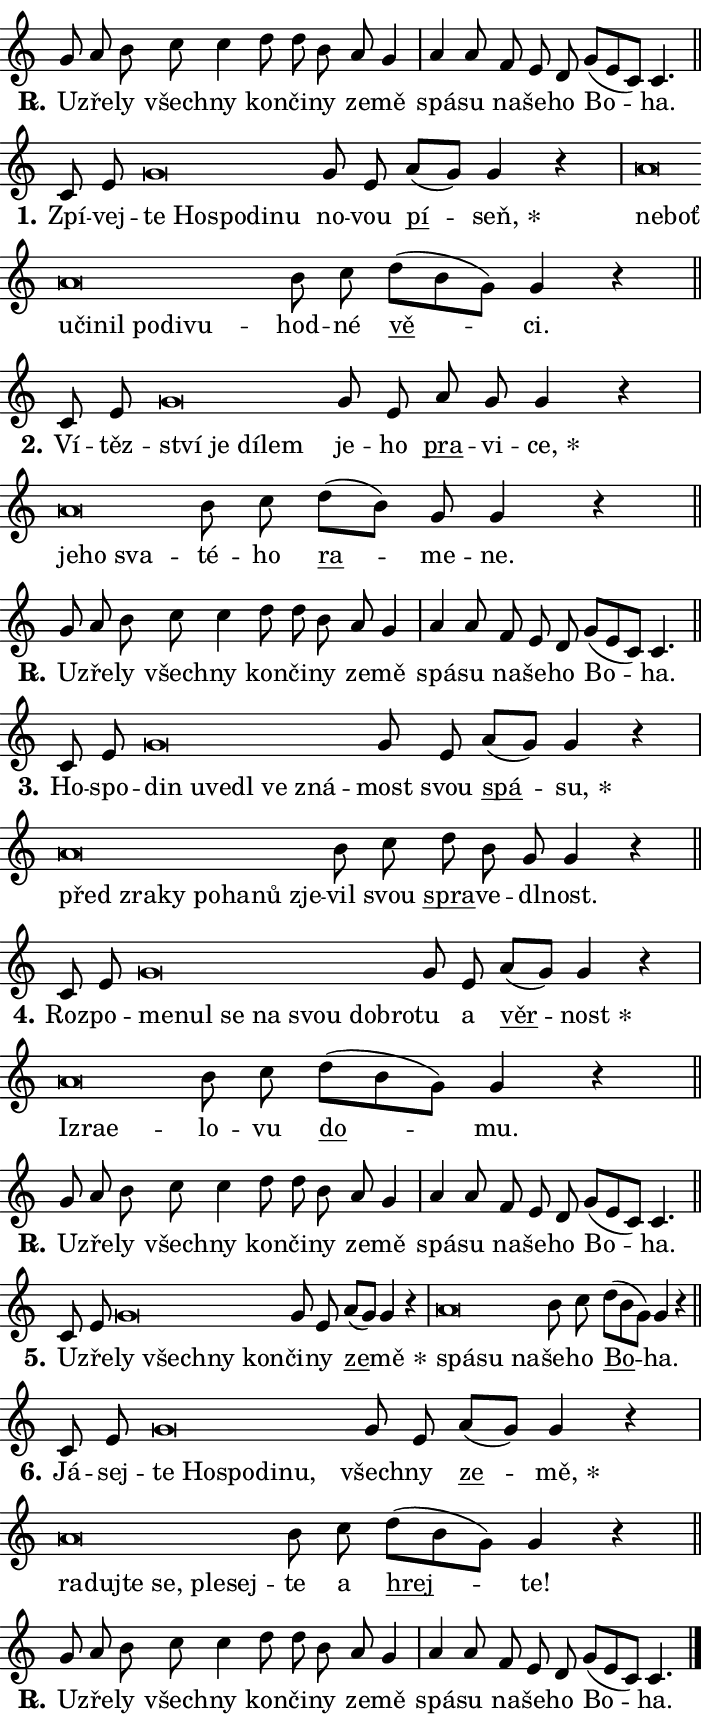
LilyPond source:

\version "2.24.0"
\header { tagline = "" }
\paper {
  indent = 0\cm
  top-margin = 0\cm
  right-margin = 0.13\cm % to fit lyric hyphens
  bottom-margin = 0\cm
  left-margin = 0\cm
  paper-width = 12\cm
  page-breaking = #ly:one-page-breaking
  system-system-spacing.basic-distance = #11
  score-system-spacing.basic-distance = #11
  ragged-last = ##f
}


%% Author: Thomas Morley
%% https://lists.gnu.org/archive/html/lilypond-user/2020-05/msg00002.html
#(define (line-position grob)
"Returns position of @var[grob} in current system:
   @code{'start}, if at first time-step
   @code{'end}, if at last time-step
   @code{'middle} otherwise
"
  (let* ((col (ly:item-get-column grob))
         (ln (ly:grob-object col 'left-neighbor))
         (rn (ly:grob-object col 'right-neighbor))
         (col-to-check-left (if (ly:grob? ln) ln col))
         (col-to-check-right (if (ly:grob? rn) rn col))
         (break-dir-left
           (and
             (ly:grob-property col-to-check-left 'non-musical #f)
             (ly:item-break-dir col-to-check-left)))
         (break-dir-right
           (and
             (ly:grob-property col-to-check-right 'non-musical #f)
             (ly:item-break-dir col-to-check-right))))
        (cond ((eqv? 1 break-dir-left) 'start)
              ((eqv? -1 break-dir-right) 'end)
              (else 'middle))))

#(define (tranparent-at-line-position vctor)
  (lambda (grob)
  "Relying on @code{line-position} select the relevant enry from @var{vctor}.
Used to determine transparency,"
    (case (line-position grob)
      ((end) (not (vector-ref vctor 0)))
      ((middle) (not (vector-ref vctor 1)))
      ((start) (not (vector-ref vctor 2))))))

noteHeadBreakVisibility =
#(define-music-function (break-visibility)(vector?)
"Makes @code{NoteHead}s transparent relying on @var{break-visibility}"
#{
  \override NoteHead.transparent =
    #(tranparent-at-line-position break-visibility)
#})

#(define delete-ledgers-for-transparent-note-heads
  (lambda (grob)
    "Reads whether a @code{NoteHead} is transparent.
If so this @code{NoteHead} is removed from @code{'note-heads} from
@var{grob}, which is supposed to be @code{LedgerLineSpanner}.
As a result ledgers are not printed for this @code{NoteHead}"
    (let* ((nhds-array (ly:grob-object grob 'note-heads))
           (nhds-list
             (if (ly:grob-array? nhds-array)
                 (ly:grob-array->list nhds-array)
                 '()))
           ;; Relies on the transparent-property being done before
           ;; Staff.LedgerLineSpanner.after-line-breaking is executed.
           ;; This is fragile ...
           (to-keep
             (remove
               (lambda (nhd)
                 (ly:grob-property nhd 'transparent #f))
               nhds-list)))
      ;; TODO find a better method to iterate over grob-arrays, similiar
      ;; to filter/remove etc for lists
      ;; For now rebuilt from scratch
      (set! (ly:grob-object grob 'note-heads)  '())
      (for-each
        (lambda (nhd)
          (ly:pointer-group-interface::add-grob grob 'note-heads nhd))
        to-keep))))

squashNotes = {
  \override NoteHead.X-extent = #'(-0.2 . 0.2)
  \override NoteHead.Y-extent = #'(-0.75 . 0)
  \override NoteHead.stencil =
    #(lambda (grob)
       (let ((pos (ly:grob-property grob 'staff-position)))
         (begin
           (if (< pos -7) (display "ERROR: Lower brevis then expected\n") (display ""))
           (if (<= pos -6) ly:text-interface::print ly:note-head::print))))
}
unSquashNotes = {
  \revert NoteHead.X-extent
  \revert NoteHead.Y-extent
  \revert NoteHead.stencil
}

hideNotes = \noteHeadBreakVisibility #begin-of-line-visible
unHideNotes = \noteHeadBreakVisibility #all-visible

% work-around for resetting accidentals
% https://lilypond.org/doc/v2.23/Documentation/notation/displaying-rhythms#unmetered-music
cadenzaMeasure = {
  \cadenzaOff
  \partial 1024 s1024
  \cadenzaOn
}

#(define-markup-command (accent layout props text) (markup?)
  "Underline accented syllable"
  (interpret-markup layout props
    #{\markup \override #'(offset . 4.3) \underline { #text }#}))

responsum = \markup \concat {
  "R" \hspace #-1.05 \path #0.1 #'((moveto 0 0.07) (lineto 0.9 0.8)) \hspace #0.05 "."
}

spaceSize = #0.6828661417322834 % exact space size for TeX Gyre Schola

\layout {
  \context {
    \Staff
    \remove "Time_signature_engraver"
    \override LedgerLineSpanner.after-line-breaking = #delete-ledgers-for-transparent-note-heads
  }
  \context {
    \Lyrics {
      \override LyricSpace.minimum-distance = \spaceSize
      \override LyricText.font-name = #"TeX Gyre Schola"
      \override LyricText.font-size = 1
      \override StanzaNumber.font-name = #"TeX Gyre Schola Bold"
      \override StanzaNumber.font-size = 1
    }
  }
  \context {
    \Score 
    \override NoteHead.text =
      #(lambda (grob) 
        (let ((pos (ly:grob-property grob 'staff-position)))
          #{\markup {
            \combine
              \halign #-0.55 \raise #(if (= pos -6) 0 0.5) \override #'(thickness . 2) \draw-line #'(3.2 . 0)
              \musicglyph "noteheads.sM1"
          }#}))
  }
}

% magnetic-lyrics.ily
%
%   written by
%     Jean Abou Samra <jean@abou-samra.fr>
%     Werner Lemberg <wl@gnu.org>
%
%   adapted by
%     Jiri Hon <jiri.hon@gmail.com>
%
% Version 2022-Apr-15

% https://www.mail-archive.com/lilypond-user@gnu.org/msg149350.html

#(define (Left_hyphen_pointer_engraver context)
   "Collect syllable-hyphen-syllable occurrences in lyrics and store
them in properties.  This engraver only looks to the left.  For
example, if the lyrics input is @code{foo -- bar}, it does the
following.

@itemize @bullet
@item
Set the @code{text} property of the @code{LyricHyphen} grob between
@q{foo} and @q{bar} to @code{foo}.

@item
Set the @code{left-hyphen} property of the @code{LyricText} grob with
text @q{foo} to the @code{LyricHyphen} grob between @q{foo} and
@q{bar}.
@end itemize

Use this auxiliary engraver in combination with the
@code{lyric-@/text::@/apply-@/magnetic-@/offset!} hook."
   (let ((hyphen #f)
         (text #f))
     (make-engraver
      (acknowledgers
       ((lyric-syllable-interface engraver grob source-engraver)
        (set! text grob)))
      (end-acknowledgers
       ((lyric-hyphen-interface engraver grob source-engraver)
        ;(when (not (grob::has-interface grob 'lyric-space-interface))
          (set! hyphen grob)));)
      ((stop-translation-timestep engraver)
       (when (and text hyphen)
         (ly:grob-set-object! text 'left-hyphen hyphen))
       (set! text #f)
       (set! hyphen #f)))))

#(define (lyric-text::apply-magnetic-offset! grob)
   "If the space between two syllables is less than the value in
property @code{LyricText@/.details@/.squash-threshold}, move the right
syllable to the left so that it gets concatenated with the left
syllable.

Use this function as a hook for
@code{LyricText@/.after-@/line-@/breaking} if the
@code{Left_@/hyphen_@/pointer_@/engraver} is active."
   (let ((hyphen (ly:grob-object grob 'left-hyphen #f)))
     (when hyphen
       (let ((left-text (ly:spanner-bound hyphen LEFT)))
         (when (grob::has-interface left-text 'lyric-syllable-interface)
           (let* ((common (ly:grob-common-refpoint grob left-text X))
                  (this-x-ext (ly:grob-extent grob common X))
                  (left-x-ext
                   (begin
                     ;; Trigger magnetism for left-text.
                     (ly:grob-property left-text 'after-line-breaking)
                     (ly:grob-extent left-text common X)))
                  ;; `delta` is the gap width between two syllables.
                  (delta (- (interval-start this-x-ext)
                            (interval-end left-x-ext)))
                  (details (ly:grob-property grob 'details))
                  (threshold (assoc-get 'squash-threshold details 0.2)))
             (when (< delta threshold)
               (let* (;; We have to manipulate the input text so that
                      ;; ligatures crossing syllable boundaries are not
                      ;; disabled.  For languages based on the Latin
                      ;; script this is essentially a beautification.
                      ;; However, for non-Western scripts it can be a
                      ;; necessity.
                      (lt (ly:grob-property left-text 'text))
                      (rt (ly:grob-property grob 'text))
                      (is-space (grob::has-interface hyphen 'lyric-space-interface))
                      (space (if is-space " " ""))
                      (extra-delta (if is-space spaceSize 0))
                      ;; Append new syllable.
                      (ltrt-space (if (and (string? lt) (string? rt))
                                (string-append lt space rt)
                                (make-concat-markup (list lt space rt))))
                      ;; Right-align `ltrt` to the right side.
                      (ltrt-space-markup (grob-interpret-markup
                               grob
                               (make-translate-markup
                                (cons (interval-length this-x-ext) 0)
                                (make-right-align-markup ltrt-space)))))
                 (begin
                   ;; Don't print `left-text`.
                   (ly:grob-set-property! left-text 'stencil #f)
                   ;; Set text and stencil (which holds all collected
                   ;; syllables so far) and shift it to the left.
                   (ly:grob-set-property! grob 'text ltrt-space)
                   (ly:grob-set-property! grob 'stencil ltrt-space-markup)
                   (ly:grob-translate-axis! grob (- (- delta extra-delta)) X))))))))))


#(define (lyric-hyphen::displace-bounds-first grob)
   ;; Make very sure this callback isn't triggered too early.
   (let ((left (ly:spanner-bound grob LEFT))
         (right (ly:spanner-bound grob RIGHT)))
     (ly:grob-property left 'after-line-breaking)
     (ly:grob-property right 'after-line-breaking)
     (ly:lyric-hyphen::print grob)))

squashThreshold = #0.4

\layout {
  \context {
    \Lyrics
    \consists #Left_hyphen_pointer_engraver
    \override LyricText.after-line-breaking =
      #lyric-text::apply-magnetic-offset!
    \override LyricHyphen.stencil = #lyric-hyphen::displace-bounds-first
    \override LyricText.details.squash-threshold = \squashThreshold
    \override LyricHyphen.minimum-distance = 0
    \override LyricHyphen.minimum-length = \squashThreshold
  }
}

squashText = \override LyricText.details.squash-threshold = 9999
unSquashText = \override LyricText.details.squash-threshold = \squashThreshold

leftText = \override LyricText.self-alignment-X = #LEFT
unLeftText = \revert LyricText.self-alignment-X

starOffset = #(lambda (grob) 
                (let ((x_offset (ly:self-alignment-interface::aligned-on-x-parent grob)))
                  (if (= x_offset 0) 0 (+ x_offset 1.2))))

star = #(define-music-function (syllable)(string?)
"Append star separator at the end of a syllable"
#{
  \once \override LyricText.X-offset = #starOffset
  \lyricmode { \markup {
    #syllable
    \override #'((font-name . "TeX Gyre Schola Bold")) \hspace #0.2 \lower #0.65 \larger "*"
  } }
#})

starAccent = #(define-music-function (syllable)(string?)
"Append star separator at the end of a syllable and make accent"
#{
  \once \override LyricText.X-offset = #starOffset
  \lyricmode { \markup {
    \accent #syllable
    \override #'((font-name . "TeX Gyre Schola Bold")) \hspace #0.2 \lower #0.65 \larger "*"
  } }
#})

breath = #(define-music-function (syllable)(string?)
"Append breathing indicator at the end of a syllable"
#{
  \lyricmode { \markup { #syllable "+" } }
#})

optionalBreath = #(define-music-function (syllable)(string?)
"Append optional breathing indicator at the end of a syllable"
#{
  \lyricmode { \markup { #syllable "(+)" } }
#})


\score {
    <<
        \new Voice = "melody" { \cadenzaOn \key c \major \relative { g'8 a b c c4 \bar "" d8 d b \bar "" a g4 \cadenzaMeasure \bar "|" a a8 \bar "" f e d \bar "" g[( e c)] c4. \cadenzaMeasure \bar "||" \break } }
        \new Lyrics \lyricsto "melody" { \lyricmode { \set stanza = \responsum
U -- zře -- ly všech -- ny kon -- či -- ny ze -- mě spá -- su na -- še -- ho Bo -- ha. } }
    >>
    \layout {}
}

\score {
    <<
        \new Voice = "melody" { \cadenzaOn \key c \major \relative { c'8 e \bar "" \squashNotes g\breve*1/16 \hideNotes \breve*1/16 \bar "" \breve*1/16 \bar "" \breve*1/16 \breve*1/16 \bar "" \unHideNotes \unSquashNotes g8 e \bar "" a[(g)] g4 r \cadenzaMeasure \bar "|" \squashNotes a\breve*1/16 \hideNotes \breve*1/16 \bar "" \breve*1/16 \bar "" \breve*1/16 \bar "" \breve*1/16 \bar "" \breve*1/16 \bar "" \breve*1/16 \breve*1/16 \bar "" \unHideNotes \unSquashNotes b8 c \bar "" d[( b g)] g4 r \cadenzaMeasure \bar "||" \break } }
        \new Lyrics \lyricsto "melody" { \lyricmode { \set stanza = "1."
Zpí -- vej -- \leftText te \squashText Ho -- spo -- di -- nu \unLeftText \unSquashText no -- vou \markup \accent pí -- \star seň, \leftText ne -- \squashText boť u -- či -- nil po -- di -- vu -- \unLeftText \unSquashText hod -- né \markup \accent vě -- ci. } }
    >>
    \layout {}
}

\score {
    <<
        \new Voice = "melody" { \cadenzaOn \key c \major \relative { c'8 e \bar "" \squashNotes g\breve*1/16 \hideNotes \breve*1/16 \bar "" \breve*1/16 \breve*1/16 \bar "" \unHideNotes \unSquashNotes g8 e \bar "" a g g4 r \cadenzaMeasure \bar "|" \squashNotes a\breve*1/16 \hideNotes \breve*1/16 \breve*1/16 \bar "" \unHideNotes \unSquashNotes b8 c \bar "" d[( b)] g g4 r \cadenzaMeasure \bar "||" \break } }
        \new Lyrics \lyricsto "melody" { \lyricmode { \set stanza = "2."
Ví -- těz -- \leftText ství \squashText je dí -- lem \unLeftText \unSquashText je -- ho \markup \accent pra -- vi -- \star ce, \leftText je -- \squashText ho sva -- \unLeftText \unSquashText té -- ho \markup \accent ra -- me -- ne. } }
    >>
    \layout {}
}

\score {
    <<
        \new Voice = "melody" { \cadenzaOn \key c \major \relative { g'8 a b c c4 \bar "" d8 d b \bar "" a g4 \cadenzaMeasure \bar "|" a a8 \bar "" f e d \bar "" g[( e c)] c4. \cadenzaMeasure \bar "||" \break } }
        \new Lyrics \lyricsto "melody" { \lyricmode { \set stanza = \responsum
U -- zře -- ly všech -- ny kon -- či -- ny ze -- mě spá -- su na -- še -- ho Bo -- ha. } }
    >>
    \layout {}
}

\score {
    <<
        \new Voice = "melody" { \cadenzaOn \key c \major \relative { c'8 e \bar "" \squashNotes g\breve*1/16 \hideNotes \breve*1/16 \bar "" \breve*1/16 \bar "" \breve*1/16 \bar "" \breve*1/16 \breve*1/16 \bar "" \unHideNotes \unSquashNotes g8 e \bar "" a[(g)] g4 r \cadenzaMeasure \bar "|" \squashNotes a\breve*1/16 \hideNotes \breve*1/16 \bar "" \breve*1/16 \bar "" \breve*1/16 \bar "" \breve*1/16 \bar "" \breve*1/16 \breve*1/16 \bar "" \unHideNotes \unSquashNotes b8 c \bar "" d b g g4 r \cadenzaMeasure \bar "||" \break } }
        \new Lyrics \lyricsto "melody" { \lyricmode { \set stanza = "3."
Ho -- spo -- \leftText din \squashText u -- ve -- dl ve zná -- \unLeftText \unSquashText most svou \markup \accent spá -- \star su, \leftText před \squashText zra -- ky po -- ha -- nů zje -- \unLeftText \unSquashText vil svou \markup \accent spra -- ve -- dl -- nost. } }
    >>
    \layout {}
}

\score {
    <<
        \new Voice = "melody" { \cadenzaOn \key c \major \relative { c'8 e \bar "" \squashNotes g\breve*1/16 \hideNotes \breve*1/16 \bar "" \breve*1/16 \bar "" \breve*1/16 \bar "" \breve*1/16 \bar "" \breve*1/16 \breve*1/16 \bar "" \unHideNotes \unSquashNotes g8 e \bar "" a[(g)] g4 r \cadenzaMeasure \bar "|" \squashNotes a\breve*1/16 \hideNotes \breve*1/16 \breve*1/16 \bar "" \unHideNotes \unSquashNotes b8 c \bar "" d[( b g)] g4 r \cadenzaMeasure \bar "||" \break } }
        \new Lyrics \lyricsto "melody" { \lyricmode { \set stanza = "4."
Roz -- po -- \leftText me -- \squashText nul se na svou dob -- ro -- \unLeftText \unSquashText tu a \markup \accent věr -- \star nost \leftText Iz -- \squashText ra -- e -- \unLeftText \unSquashText lo -- vu \markup \accent do -- mu. } }
    >>
    \layout {}
}

\score {
    <<
        \new Voice = "melody" { \cadenzaOn \key c \major \relative { g'8 a b c c4 \bar "" d8 d b \bar "" a g4 \cadenzaMeasure \bar "|" a a8 \bar "" f e d \bar "" g[( e c)] c4. \cadenzaMeasure \bar "||" \break } }
        \new Lyrics \lyricsto "melody" { \lyricmode { \set stanza = \responsum
U -- zře -- ly všech -- ny kon -- či -- ny ze -- mě spá -- su na -- še -- ho Bo -- ha. } }
    >>
    \layout {}
}

\score {
    <<
        \new Voice = "melody" { \cadenzaOn \key c \major \relative { c'8 e \bar "" \squashNotes g\breve*1/16 \hideNotes \breve*1/16 \bar "" \breve*1/16 \breve*1/16 \bar "" \unHideNotes \unSquashNotes g8 e \bar "" a[(g)] g4 r \cadenzaMeasure \bar "|" \squashNotes a\breve*1/16 \hideNotes \breve*1/16 \breve*1/16 \bar "" \unHideNotes \unSquashNotes b8 c \bar "" d[( b g)] g4 r \cadenzaMeasure \bar "||" \break } }
        \new Lyrics \lyricsto "melody" { \lyricmode { \set stanza = "5."
U -- zře -- \leftText ly \squashText všech -- ny kon -- \unLeftText \unSquashText či -- ny \markup \accent ze -- \star mě \leftText spá -- \squashText su na -- \unLeftText \unSquashText še -- ho \markup \accent Bo -- ha. } }
    >>
    \layout {}
}

\score {
    <<
        \new Voice = "melody" { \cadenzaOn \key c \major \relative { c'8 e \bar "" \squashNotes g\breve*1/16 \hideNotes \breve*1/16 \bar "" \breve*1/16 \bar "" \breve*1/16 \breve*1/16 \bar "" \unHideNotes \unSquashNotes g8 e \bar "" a[(g)] g4 r \cadenzaMeasure \bar "|" \squashNotes a\breve*1/16 \hideNotes \breve*1/16 \bar "" \breve*1/16 \bar "" \breve*1/16 \bar "" \breve*1/16 \breve*1/16 \bar "" \unHideNotes \unSquashNotes b8 c \bar "" d[( b g)] g4 r \cadenzaMeasure \bar "||" \break } }
        \new Lyrics \lyricsto "melody" { \lyricmode { \set stanza = "6."
Já -- sej -- \leftText te \squashText Ho -- spo -- di -- nu, \unLeftText \unSquashText všech -- ny \markup \accent ze -- \star mě, \leftText ra -- \squashText duj -- te se, ple -- sej -- \unLeftText \unSquashText te a \markup \accent hrej -- te! } }
    >>
    \layout {}
}

\score {
    <<
        \new Voice = "melody" { \cadenzaOn \key c \major \relative { g'8 a b c c4 \bar "" d8 d b \bar "" a g4 \cadenzaMeasure \bar "|" a a8 \bar "" f e d \bar "" g[( e c)] c4. \cadenzaMeasure \bar "||" \break } \bar "|." }
        \new Lyrics \lyricsto "melody" { \lyricmode { \set stanza = \responsum
U -- zře -- ly všech -- ny kon -- či -- ny ze -- mě spá -- su na -- še -- ho Bo -- ha. } }
    >>
    \layout {}
}
